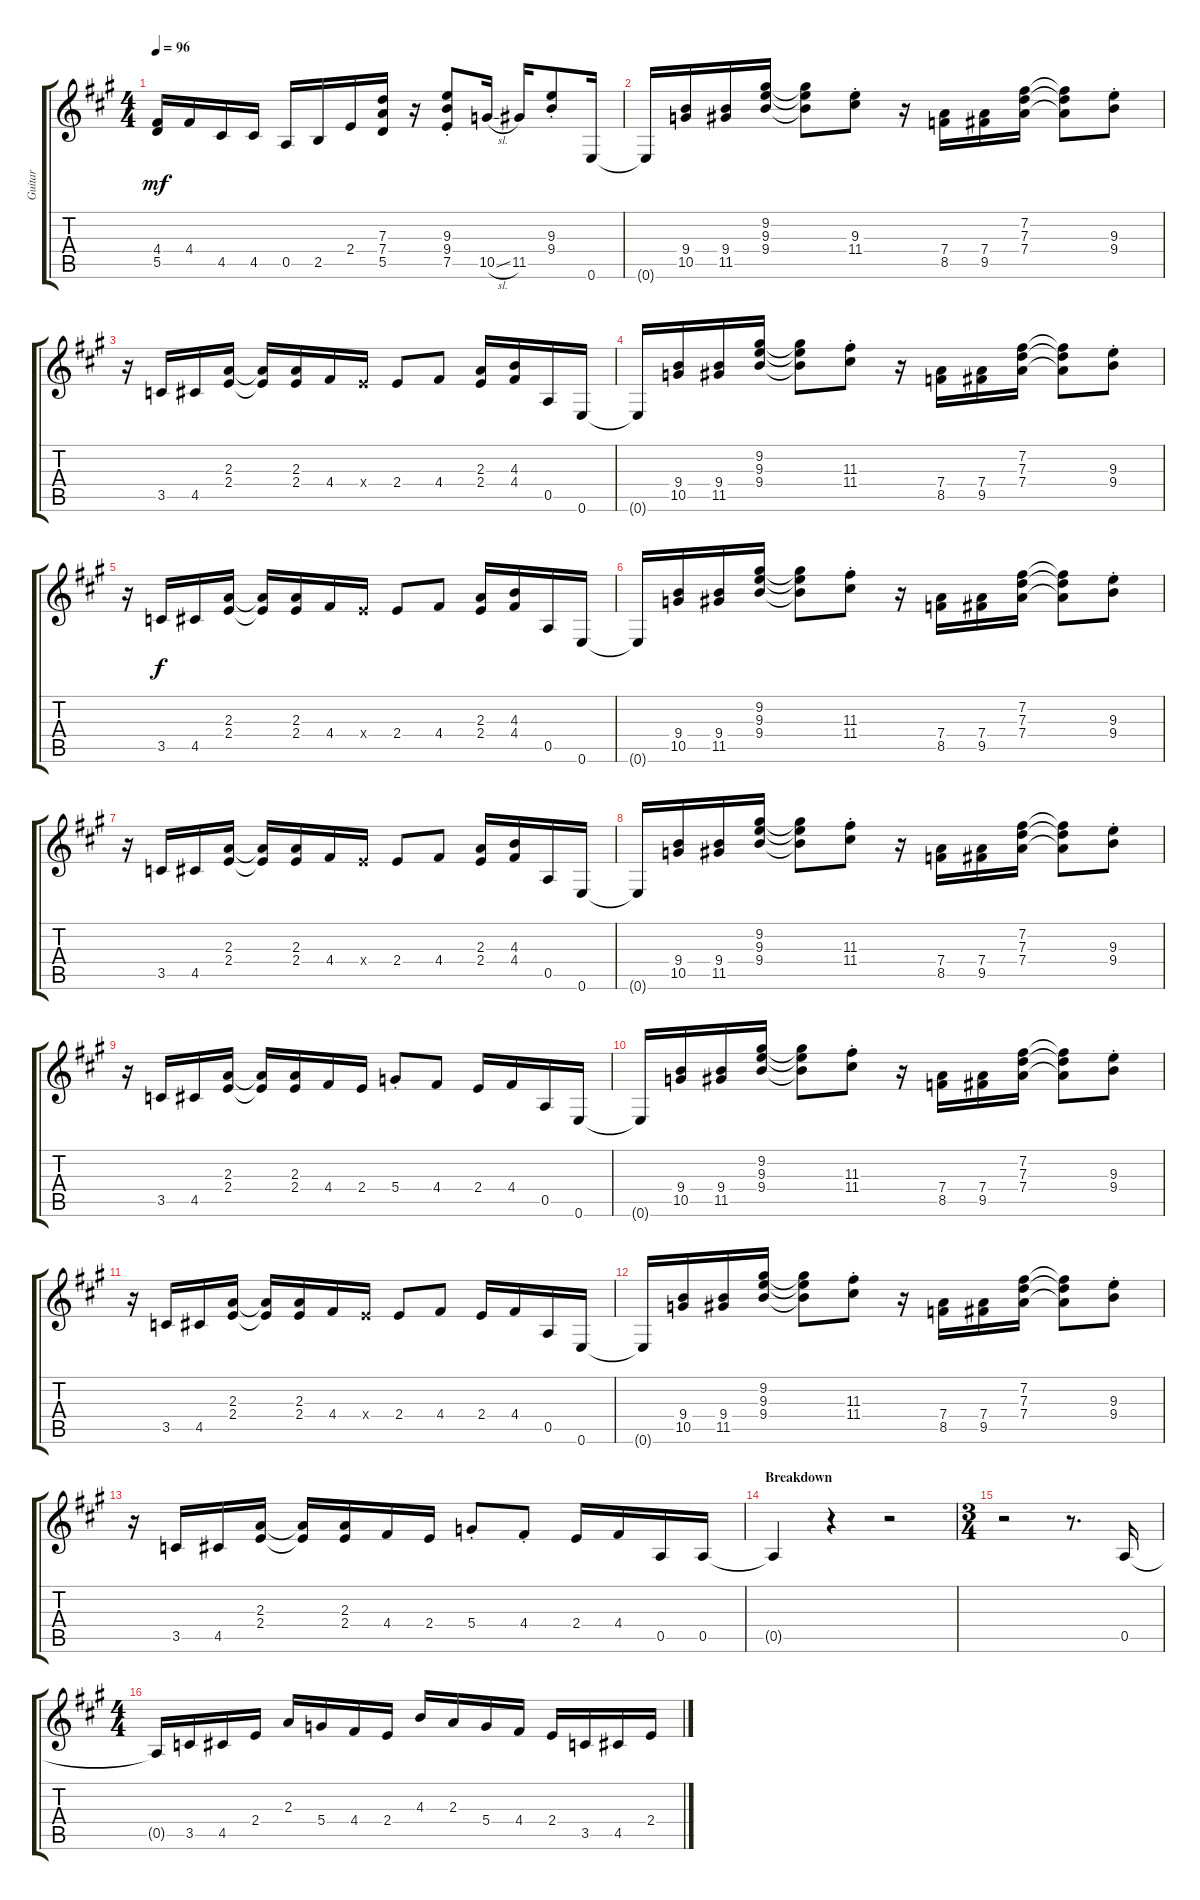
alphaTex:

\track ("Guitar" "Guitar") {instrument overdrivenguitar}
\staff {score tabs}
\tuning (E4 B3 G3 D3 A2 E2) {hide}
\ts (4 4)
\tempo 96
\clef g2
\ks a
(4.4 5.5).16{dy mf} 4.4.16 4.5.16 4.5.16 0.5.16 2.5.16 2.4.16 (7.3 7.4 5.5).16 r.16 (9.3{st} 9.4{st} 7.5{st}).8 10.5{sl}.16 11.5.16 (9.3{st} 9.4{st}).8 0.6.16 |
0.6{t}.16 (9.4 10.5).16 (9.4 11.5).16 (9.2 9.3 9.4).16 (9.2{t} 9.3{t} 9.4{t}).8 (9.3{st} 11.4{st}).8 r.16 (7.4 8.5).16 (7.4 9.5).16 (7.2 7.3 7.4).16 (7.2{t} 7.3{t} 7.4{t}).8 (9.3{st} 9.4{st}).8 |
r.16 3.5.16 4.5.16 (2.3 2.4).16 (2.3{t} 2.4{t}).16 (2.3 2.4).16 4.4.16 2.4{x}.16 2.4.8 4.4.8 (2.3 2.4).16 (4.3 4.4).16 0.5.16 0.6.16 |
0.6{t}.16 (9.4 10.5).16 (9.4 11.5).16 (9.2 9.3 9.4).16 (9.2{t} 9.3{t} 9.4{t}).8 (11.3{st} 11.4{st}).8 r.16 (7.4 8.5).16 (7.4 9.5).16 (7.2 7.3 7.4).16 (7.2{t} 7.3{t} 7.4{t}).8 (9.3{st} 9.4{st}).8 |
r.16 3.5.16{dy f} 4.5.16 (2.3 2.4).16 (2.3{t} 2.4{t}).16 (2.3 2.4).16 4.4.16 2.4{x}.16 2.4.8 4.4.8 (2.3 2.4).16 (4.3 4.4).16 0.5.16 0.6.16 |
0.6{t}.16 (9.4 10.5).16 (9.4 11.5).16 (9.2 9.3 9.4).16 (9.2{t} 9.3{t} 9.4{t}).8 (11.3{st} 11.4{st}).8 r.16 (7.4 8.5).16 (7.4 9.5).16 (7.2 7.3 7.4).16 (7.2{t} 7.3{t} 7.4{t}).8 (9.3{st} 9.4{st}).8 |
r.16 3.5.16 4.5.16 (2.3 2.4).16 (2.3{t} 2.4{t}).16 (2.3 2.4).16 4.4.16 2.4{x}.16 2.4.8 4.4.8 (2.3 2.4).16 (4.3 4.4).16 0.5.16 0.6.16 |
0.6{t}.16 (9.4 10.5).16 (9.4 11.5).16 (9.2 9.3 9.4).16 (9.2{t} 9.3{t} 9.4{t}).8 (11.3{st} 11.4{st}).8 r.16 (7.4 8.5).16 (7.4 9.5).16 (7.2 7.3 7.4).16 (7.2{t} 7.3{t} 7.4{t}).8 (9.3{st} 9.4{st}).8 |
r.16 3.5.16 4.5.16 (2.3 2.4).16 (2.3{t} 2.4{t}).16 (2.3 2.4).16 4.4.16 2.4.16 5.4{st}.8 4.4.8 2.4.16 4.4.16 0.5.16 0.6.16 |
0.6{t}.16 (9.4 10.5).16 (9.4 11.5).16 (9.2 9.3 9.4).16 (9.2{t} 9.3{t} 9.4{t}).8 (11.3{st} 11.4{st}).8 r.16 (7.4 8.5).16 (7.4 9.5).16 (7.2 7.3 7.4).16 (7.2{t} 7.3{t} 7.4{t}).8 (9.3{st} 9.4{st}).8 |
r.16 3.5.16 4.5.16 (2.3 2.4).16 (2.3{t} 2.4{t}).16 (2.3 2.4).16 4.4.16 2.4{x}.16 2.4.8 4.4.8 2.4.16 4.4.16 0.5.16 0.6.16 |
0.6{t}.16 (9.4 10.5).16 (9.4 11.5).16 (9.2 9.3 9.4).16 (9.2{t} 9.3{t} 9.4{t}).8 (11.3{st} 11.4{st}).8 r.16 (7.4 8.5).16 (7.4 9.5).16 (7.2 7.3 7.4).16 (7.2{t} 7.3{t} 7.4{t}).8 (9.3{st} 9.4{st}).8 |
r.16 3.5.16 4.5.16 (2.3 2.4).16 (2.3{t} 2.4{t}).16 (2.3 2.4).16 4.4.16 2.4.16 5.4{st}.8 4.4{st}.8 2.4.16 4.4.16 0.5.16 0.5.16 |
\section ("" "Breakdown")
0.5{t}.4 r.4 r.2 |
\ts (3 4)
r.2 r.8{d} 0.5.16 |
\ts (4 4)
0.5{t}.16 3.5.16 4.5.16 2.4.16 2.3.16 5.4.16 4.4.16 2.4.16 4.3.16 2.3.16 5.4.16 4.4.16 2.4.16 3.5.16 4.5.16 2.4.16
